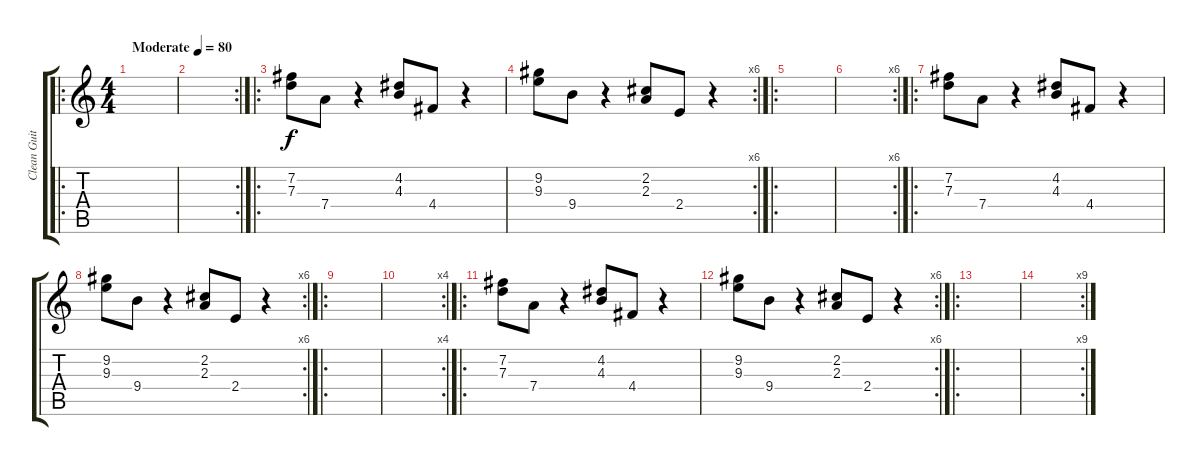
\track ("Clean Guitar" "Clean Guit") {instrument acousticguitarsteel}
\staff {score tabs}
\tuning (E4 B3 G3 D3 A2 D2) {hide}
\ro
\ts (4 4)
\tempo (80 "Moderate")
\clef g2
\ks c
|
\rc 2
|
\ro
(7.2 7.3).8 7.4.8 r.4 (4.2 4.3).8 4.4.8 r.4 |
\rc 6
(9.2 9.3).8 9.4.8 r.4 (2.2 2.3).8 2.4.8 r.4 |
\ro
|
\rc 6
|
\ro
(7.2 7.3).8 7.4.8 r.4 (4.2 4.3).8 4.4.8 r.4 |
\rc 6
(9.2 9.3).8 9.4.8 r.4 (2.2 2.3).8 2.4.8 r.4 |
\ro
|
\rc 4
|
\ro
(7.2 7.3).8 7.4.8 r.4 (4.2 4.3).8 4.4.8 r.4 |
\rc 6
(9.2 9.3).8 9.4.8 r.4 (2.2 2.3).8 2.4.8 r.4 |
\ro
|
\rc 9
